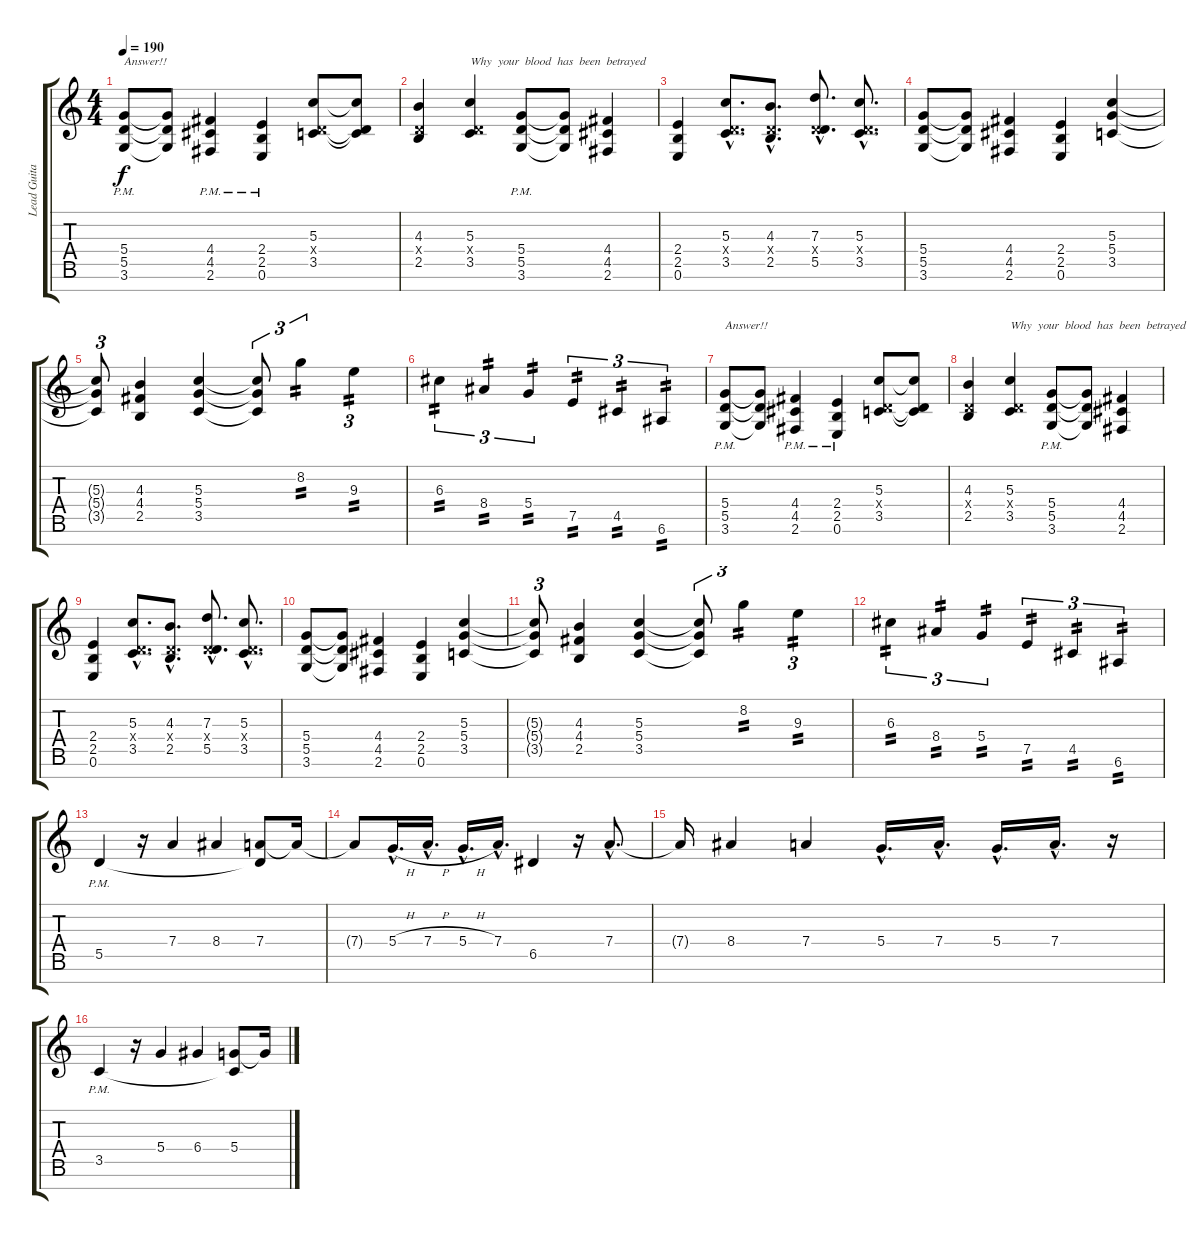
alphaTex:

\track ("Lead Guitar (Buz McGrath)" "Lead Guita") {instrument overdrivenguitar}
\staff {score tabs}
\tuning (E4 B3 G3 D3 A2 E2 B1) {hide}
\ts (4 4)
\tempo 190
\clef g2
\ks c
(5.4{pm} 5.5{pm} 3.6{pm}).8{txt "Answer!!" dy f} (5.4{t} 5.5{t} 3.6{t}).8 (4.4{pm} 4.5{pm} 2.6{pm}).4 (2.4{pm} 2.5{pm} 0.6{pm}).4 (5.3 0.4{x} 3.5).8 (5.3{t} 0.4{t} 3.5{t}).8 |
(4.3 0.4{x} 2.5).4 (5.3 0.4{x} 3.5).4{txt "Why  your  blood  has  been  betrayed"} (5.4{pm} 5.5 3.6{pm}).8 (5.4{t} 5.5{t} 3.6{t}).8 (4.4 4.5 2.6).4 |
(2.4 2.5 0.6).4 (5.3{hac} 0.4{hac x} 3.5{hac}).8{d} (4.3{hac} 0.4{hac x} 2.5{hac}).8{d} (7.3{hac} 0.4{hac x} 5.5{hac}).8{d} (5.3{hac} 0.4{hac x} 3.5{hac}).8{d} |
(5.4 5.5 3.6).8 (5.4{t} 5.5{t} 3.6{t}).8 (4.4 4.5 2.6).4 (2.4 2.5 0.6).4 (5.3 5.4 3.5).4 |
(5.3{t} 5.4{t} 3.5{t}).8{tu (3 2)} (4.3 4.4 2.5).4 (5.3 5.4 3.5).4 (5.3{t} 5.4{t} 3.5{t}).8{tu (3 2)} 8.2.4{tu (3 2) tp 2} 9.3.4{tu (3 2) tp 2} |
6.3.4{tu (3 2) tp 2} 8.4.4{tu (3 2) tp 2} 5.4.4{tu (3 2) tp 2} 7.5.4{tu (3 2) tp 2} 4.5.4{tu (3 2) tp 2} 6.6.4{tu (3 2) tp 2} |
(5.4{pm} 5.5{pm} 3.6{pm}).8{txt "Answer!!"} (5.4{t} 5.5{t} 3.6{t}).8 (4.4{pm} 4.5{pm} 2.6{pm}).4 (2.4{pm} 2.5{pm} 0.6{pm}).4 (5.3 0.4{x} 3.5).8 (5.3{t} 0.4{t} 3.5{t}).8 |
(4.3 0.4{x} 2.5).4 (5.3 0.4{x} 3.5).4{txt "Why  your  blood  has  been  betrayed"} (5.4{pm} 5.5 3.6{pm}).8 (5.4{t} 5.5{t} 3.6{t}).8 (4.4 4.5 2.6).4 |
(2.4 2.5 0.6).4 (5.3{hac} 0.4{hac x} 3.5{hac}).8{d} (4.3{hac} 0.4{hac x} 2.5{hac}).8{d} (7.3{hac} 0.4{hac x} 5.5{hac}).8{d} (5.3{hac} 0.4{hac x} 3.5{hac}).8{d} |
(5.4 5.5 3.6).8 (5.4{t} 5.5{t} 3.6{t}).8 (4.4 4.5 2.6).4 (2.4 2.5 0.6).4 (5.3 5.4 3.5).4 |
(5.3{t} 5.4{t} 3.5{t}).8{tu (3 2)} (4.3 4.4 2.5).4 (5.3 5.4 3.5).4 (5.3{t} 5.4{t} 3.5{t}).8{tu (3 2)} 8.2.4{tu (3 2) tp 2} 9.3.4{tu (3 2) tp 2} |
6.3.4{tu (3 2) tp 2} 8.4.4{tu (3 2) tp 2} 5.4.4{tu (3 2) tp 2} 7.5.4{tu (3 2) tp 2} 4.5.4{tu (3 2) tp 2} 6.6.4{tu (3 2) tp 2} |
5.5{pm}.4 r.16 7.4.4 8.4.4 (7.4 5.5{t}).8 7.4{t}.16 |
7.4{t}.8 5.4{h hac}.16{d} 7.4{h hac}.16{d} 5.4{h hac}.16{d} 7.4{hac}.16{d} 6.5.4 r.16 7.4{hac}.8{d} |
7.4{t}.16 8.4.4 7.4.4 5.4{hac}.16{d} 7.4{hac}.16{d} 5.4{hac}.16{d} 7.4{hac}.16{d} r.16 |
3.5{pm}.4 r.16 5.4.4 6.4.4 (5.4 3.5{t}).8 5.4{t}.16
